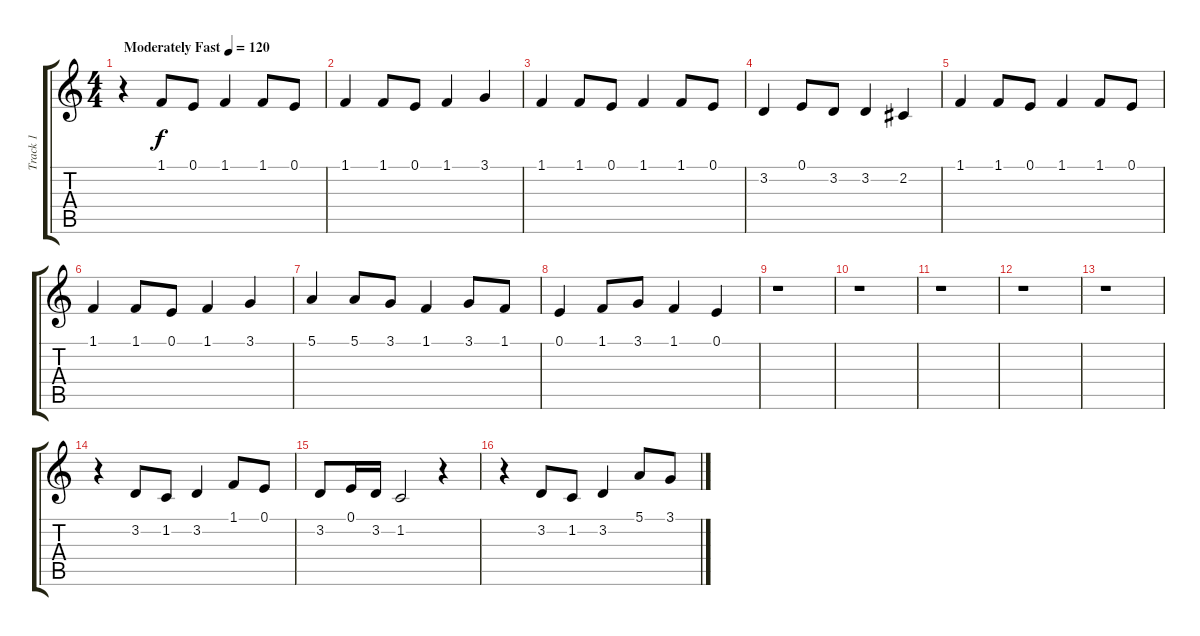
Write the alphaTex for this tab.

\track ("Track 1" "Track 1") {instrument cello}
\staff {score tabs}
\tuning (E4 B3 G3 D3 A2 E2) {hide}
\ts (4 4)
\tempo (120 "Moderately Fast")
\clef g2
\ks c
r.4{dy f instrument cello} 1.1.8 0.1.8 1.1.4 1.1.8 0.1.8 |
1.1.4 1.1.8 0.1.8 1.1.4 3.1.4 |
1.1.4 1.1.8 0.1.8 1.1.4 1.1.8 0.1.8 |
3.2.4 0.1.8 3.2.8 3.2.4 2.2.4 |
1.1.4 1.1.8 0.1.8 1.1.4 1.1.8 0.1.8 |
1.1.4 1.1.8 0.1.8 1.1.4 3.1.4 |
5.1.4 5.1.8 3.1.8 1.1.4 3.1.8 1.1.8 |
0.1.4 1.1.8 3.1.8 1.1.4 0.1.4 |
r.1 |
r.1 |
r.1 |
r.1 |
r.1 |
r.4 3.2.8 1.2.8 3.2.4 1.1.8 0.1.8 |
3.2.8 0.1.16 3.2.16 1.2.2 r.4 |
r.4 3.2.8 1.2.8 3.2.4 5.1.8 3.1.8
